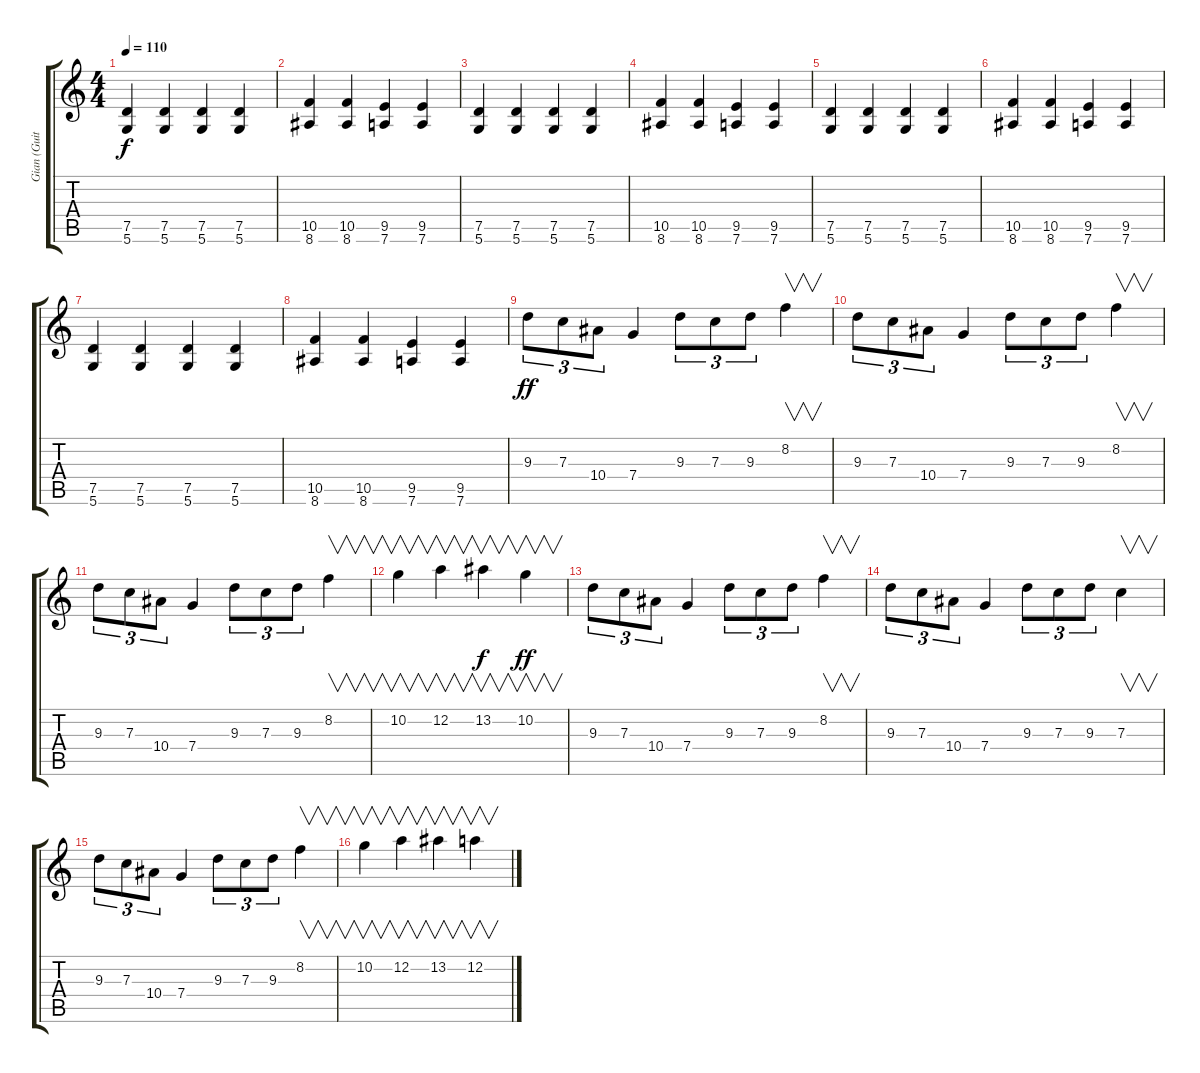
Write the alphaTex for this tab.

\track ("Gian (Guitar)" "Gian (Guit") {instrument distortionguitar}
\staff {score tabs}
\tuning (D4 A3 F3 C3 G2 D2) {hide}
\ts (4 4)
\tempo 110
\clef g2
\ks c
(7.5 5.6).4{dy f instrument distortionguitar} (7.5 5.6).4 (7.5 5.6).4 (7.5 5.6).4 |
(10.5 8.6).4 (10.5 8.6).4 (9.5 7.6).4 (9.5 7.6).4 |
(7.5 5.6).4 (7.5 5.6).4 (7.5 5.6).4 (7.5 5.6).4 |
(10.5 8.6).4 (10.5 8.6).4 (9.5 7.6).4 (9.5 7.6).4 |
(7.5 5.6).4 (7.5 5.6).4 (7.5 5.6).4 (7.5 5.6).4 |
(10.5 8.6).4 (10.5 8.6).4 (9.5 7.6).4 (9.5 7.6).4 |
(7.5 5.6).4 (7.5 5.6).4 (7.5 5.6).4 (7.5 5.6).4 |
(10.5 8.6).4 (10.5 8.6).4 (9.5 7.6).4 (9.5 7.6).4 |
9.3.8{tu (3 2) dy ff} 7.3.8{tu (3 2)} 10.4.8{tu (3 2)} 7.4.4 9.3.8{tu (3 2)} 7.3.8{tu (3 2)} 9.3.8{tu (3 2)} 8.2.4{v} |
9.3.8{tu (3 2)} 7.3.8{tu (3 2)} 10.4.8{tu (3 2)} 7.4.4 9.3.8{tu (3 2)} 7.3.8{tu (3 2)} 9.3.8{tu (3 2)} 8.2.4{v} |
9.3.8{tu (3 2)} 7.3.8{tu (3 2)} 10.4.8{tu (3 2)} 7.4.4 9.3.8{tu (3 2)} 7.3.8{tu (3 2)} 9.3.8{tu (3 2)} 8.2.4{v} |
10.2.4{v} 12.2.4{v} 13.2.4{v dy f} 10.2.4{v dy ff} |
9.3.8{tu (3 2)} 7.3.8{tu (3 2)} 10.4.8{tu (3 2)} 7.4.4 9.3.8{tu (3 2)} 7.3.8{tu (3 2)} 9.3.8{tu (3 2)} 8.2.4{v} |
9.3.8{tu (3 2)} 7.3.8{tu (3 2)} 10.4.8{tu (3 2)} 7.4.4 9.3.8{tu (3 2)} 7.3.8{tu (3 2)} 9.3.8{tu (3 2)} 7.3.4{v} |
9.3.8{tu (3 2)} 7.3.8{tu (3 2)} 10.4.8{tu (3 2)} 7.4.4 9.3.8{tu (3 2)} 7.3.8{tu (3 2)} 9.3.8{tu (3 2)} 8.2.4{v} |
10.2.4{v} 12.2.4{v} 13.2.4{v} 12.2.4{v}
